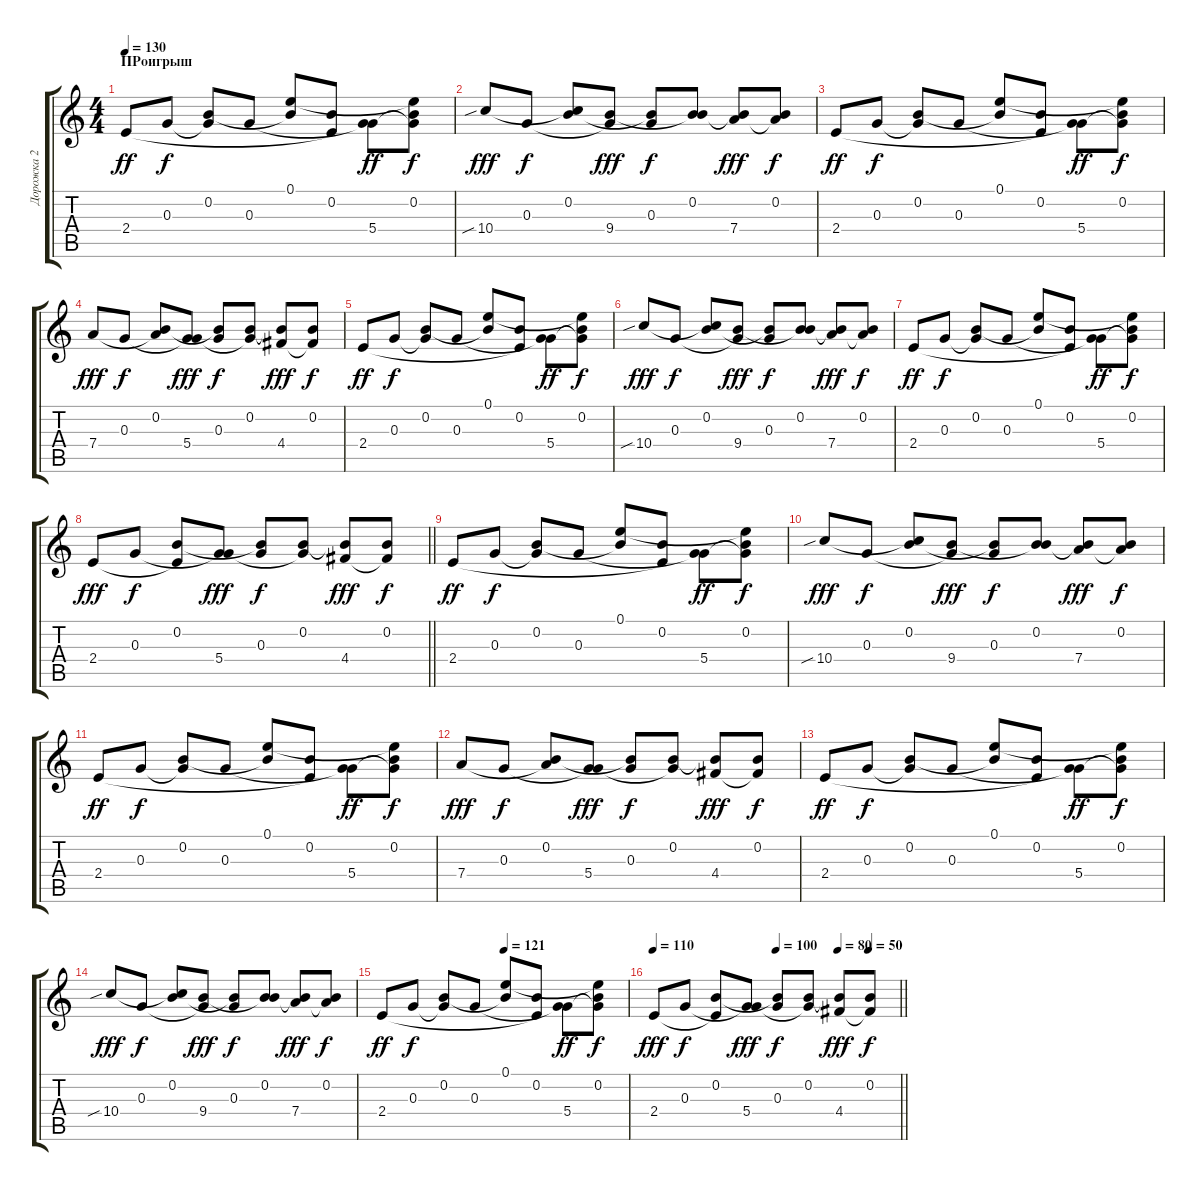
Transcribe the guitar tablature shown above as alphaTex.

\track ("Дорожка 2" "Дорожка 2") {instrument acousticguitarsteel}
\staff {score tabs}
\tuning (E4 B3 G3 D3 A2 E2) {hide}
\ts (4 4)
\section ("" "ПРоигрыш")
\tempo 130
\clef g2
\ks c
2.4.8{dy ff} 0.3.8{dy f} (0.2 0.3{t}).8 0.3.8 (0.1 0.2{t}).8 (0.2 2.4{t}).8 (0.3{t} 5.4).8{dy ff} (0.1{t} 0.2 5.4{t}).8{dy f} |
10.4{sib}.8{dy fff} 0.3.8{dy f} (0.2 10.4{t}).8 (0.3{t} 9.4).8{dy fff} (0.2{t} 0.3).8{dy f} (0.2 9.4{t}).8 (0.2{t} 7.4).8{dy fff} (0.2 7.4{t}).8{dy f} |
2.4.8{dy ff} 0.3.8{dy f} (0.2 0.3{t}).8 0.3.8 (0.1 0.2{t}).8 (0.2 2.4{t}).8 (0.3{t} 5.4).8{dy ff} (0.1{t} 0.2 5.4{t}).8{dy f} |
7.4.8{dy fff} 0.3.8{dy f} (0.2 7.4{t}).8 (0.3{t} 5.4).8{dy fff} (0.2{t} 0.3).8{dy f} (0.2 5.4{t}).8 (0.2{t} 4.4).8{dy fff} (0.2 4.4{t}).8{dy f} |
2.4.8{dy ff} 0.3.8{dy f} (0.2 0.3{t}).8 0.3.8 (0.1 0.2{t}).8 (0.2 2.4{t}).8 (0.3{t} 5.4).8{dy ff} (0.1{t} 0.2 5.4{t}).8{dy f} |
10.4{sib}.8{dy fff} 0.3.8{dy f} (0.2 10.4{t}).8 (0.3{t} 9.4).8{dy fff} (0.2{t} 0.3).8{dy f} (0.2 9.4{t}).8 (0.2{t} 7.4).8{dy fff} (0.2 7.4{t}).8{dy f} |
2.4.8{dy ff} 0.3.8{dy f} (0.2 0.3{t}).8 0.3.8 (0.1 0.2{t}).8 (0.2 2.4{t}).8 (0.3{t} 5.4).8{dy ff} (0.1{t} 0.2 5.4{t}).8{dy f} |
\barLineRight lightlight
2.4.8{dy fff} 0.3.8{dy f} (0.2 2.4{t}).8 (0.3{t} 5.4).8{dy fff} (0.2{t} 0.3).8{dy f} (0.2 5.4{t}).8 (0.2{t} 4.4).8{dy fff} (0.2 4.4{t}).8{dy f} |
2.4.8{dy ff} 0.3.8{dy f} (0.2 0.3{t}).8 0.3.8 (0.1 0.2{t}).8 (0.2 2.4{t}).8 (0.3{t} 5.4).8{dy ff} (0.1{t} 0.2 5.4{t}).8{dy f} |
10.4{sib}.8{dy fff} 0.3.8{dy f} (0.2 10.4{t}).8 (0.3{t} 9.4).8{dy fff} (0.2{t} 0.3).8{dy f} (0.2 9.4{t}).8 (0.2{t} 7.4).8{dy fff} (0.2 7.4{t}).8{dy f} |
2.4.8{dy ff} 0.3.8{dy f} (0.2 0.3{t}).8 0.3.8 (0.1 0.2{t}).8 (0.2 2.4{t}).8 (0.3{t} 5.4).8{dy ff} (0.1{t} 0.2 5.4{t}).8{dy f} |
7.4.8{dy fff} 0.3.8{dy f} (0.2 7.4{t}).8 (0.3{t} 5.4).8{dy fff} (0.2{t} 0.3).8{dy f} (0.2 5.4{t}).8 (0.2{t} 4.4).8{dy fff} (0.2 4.4{t}).8{dy f} |
2.4.8{dy ff} 0.3.8{dy f} (0.2 0.3{t}).8 0.3.8 (0.1 0.2{t}).8 (0.2 2.4{t}).8 (0.3{t} 5.4).8{dy ff} (0.1{t} 0.2 5.4{t}).8{dy f} |
10.4{sib}.8{dy fff} 0.3.8{dy f} (0.2 10.4{t}).8 (0.3{t} 9.4).8{dy fff} (0.2{t} 0.3).8{dy f} (0.2 9.4{t}).8 (0.2{t} 7.4).8{dy fff} (0.2 7.4{t}).8{dy f} |
\tempo (121 0.5)
2.4.8{dy ff} 0.3.8{dy f} (0.2 0.3{t}).8 0.3.8 (0.1 0.2{t}).8 (0.2 2.4{t}).8 (0.3{t} 5.4).8{dy ff} (0.1{t} 0.2 5.4{t}).8{dy f} |
\tempo 110
\tempo (100 0.5)
\tempo (80 0.75)
\tempo (50 0.875)
\barLineRight lightlight
2.4.8{dy fff} 0.3.8{dy f} (0.2 2.4{t}).8 (0.3{t} 5.4).8{dy fff} (0.2{t} 0.3).8{dy f} (0.2 5.4{t}).8 (0.2{t} 4.4).8{dy fff} (0.2 4.4{t}).8{dy f}
